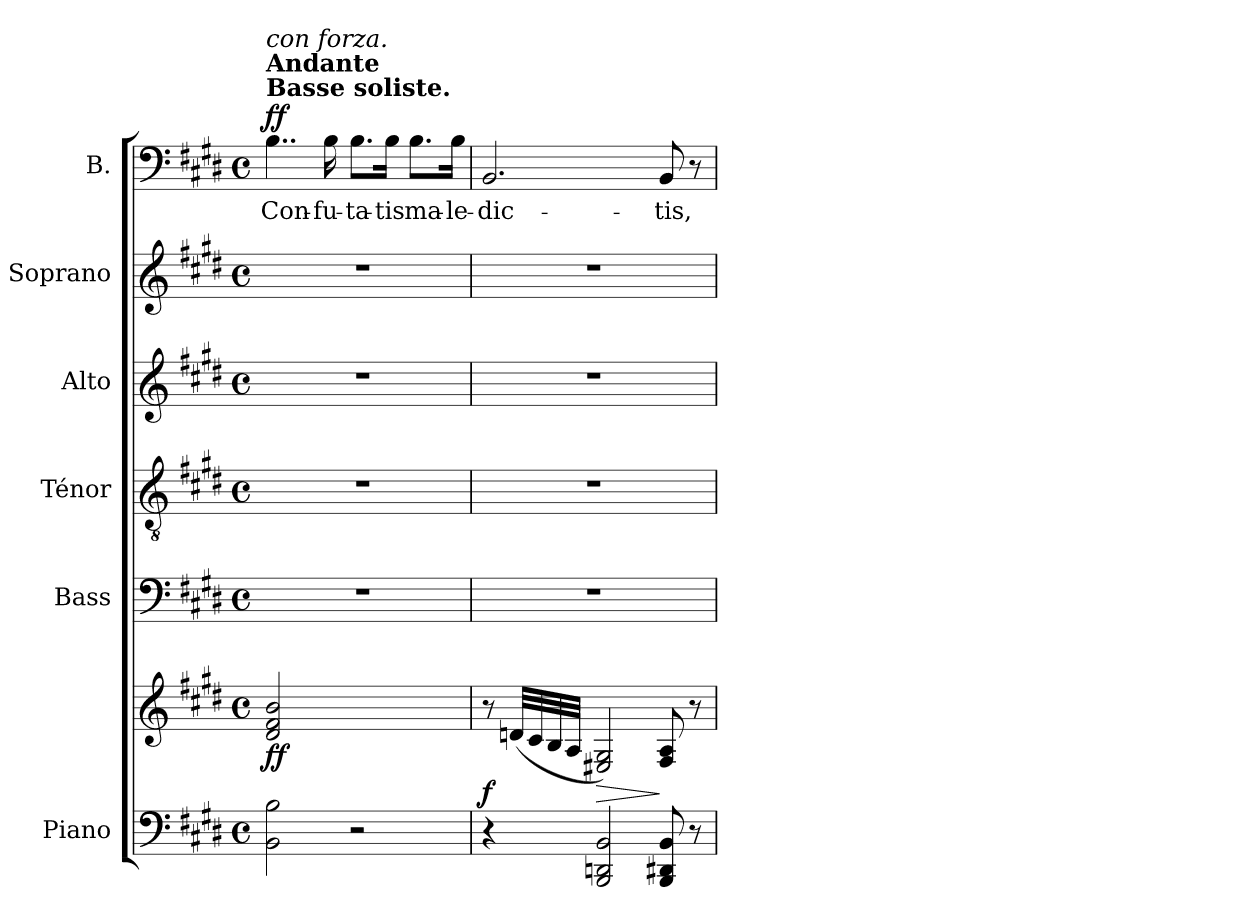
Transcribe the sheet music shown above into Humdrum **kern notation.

**kern	**kern	**dynam	**kern	**kern	**kern	**kern	**kern	**text	**dynam
*part6	*part6	*part6	*part5	*part4	*part3	*part2	*part1	*part1	*part1
*staff7	*staff6	*staff6/7	*staff5	*staff4	*staff3	*staff2	*staff1	*staff1	*staff1
*I"Piano	*	*	*I"Bass	*I"Ténor	*I"Alto	*I"Soprano	*I"B.	*	*
*I'Pno.	*	*	*I'B.	*I'T.	*I'A.	*I'S.	*I'B.	*	*
*clefF4	*clefG2	*	*clefF4	*clefGv2	*clefG2	*clefG2	*clefF4	*	*
*k[f#c#g#d#]	*k[f#c#g#d#]	*	*k[f#c#g#d#]	*k[f#c#g#d#]	*k[f#c#g#d#]	*k[f#c#g#d#]	*k[f#c#g#d#]	*	*
*M4/4	*M4/4	*	*M4/4	*M4/4	*M4/4	*M4/4	*M4/4	*	*
*met(c)	*met(c)	*	*met(c)	*met(c)	*met(c)	*met(c)	*met(c)	*	*
*MM72	*MM72	*	*MM72	*MM72	*MM72	*MM72	*MM96	*	*
=1	=1	=1	=1	=1	=1	=1	=1	=1	=1
!	!	!	!	!	!	!	!LO:TX:a:B:t=Basse  soliste.	!	!
!	!	!	!	!	!	!	!LO:TX:a:B:t=Andante	!	!
!	!	!	!	!	!	!	!LO:TX:a:i:t=con forza.	!	!
!	!	!LO:DY:b	!	!	!	!	!	!	!LO:DY:a
2BB\ 2B\	2d#/ 2f#/ 2b/	ff	1r	1r	1r	1r	4..B\	Con-	ff
.	.	.	.	.	.	.	16B\	-fu-	.
2r	2ryy	.	.	.	.	.	8.B\L	-ta-	.
.	.	.	.	.	.	.	16B\Jk	-tis	.
.	.	.	.	.	.	.	8.B\L	ma-	.
.	.	.	.	.	.	.	16B\Jk	-le-	.
=2	=2	=2	=2	=2	=2	=2	=2	=2	=2
!	!	!LO:DY:a=2	!	!	!	!	!	!	!
4r	8r	f	1r	1r	1r	1r	2.BB/	-dic-	.
.	(32dn/LLL	.	.	.	.	.	.	.	.
.	32c#/	.	.	.	.	.	.	.	.
.	32B/	.	.	.	.	.	.	.	.
.	32A/JJJ	.	.	.	.	.	.	.	.
!	!	!LO:HP:b	!	!	!	!	!	!	!
2BBB/ 2DDn/ 2BB/	2E#X/ 2G#/)	>	.	.	.	.	.	.	.
8BBB/ 8DD#X/ 8BB/	8F#/ 8A/	]	.	.	.	.	8BB/	-tis,	.
8r	8r	.	.	.	.	.	8r	.	.
=	=	=	=	=	=	=	=	=	=
*-	*-	*-	*-	*-	*-	*-	*-	*-	*-
